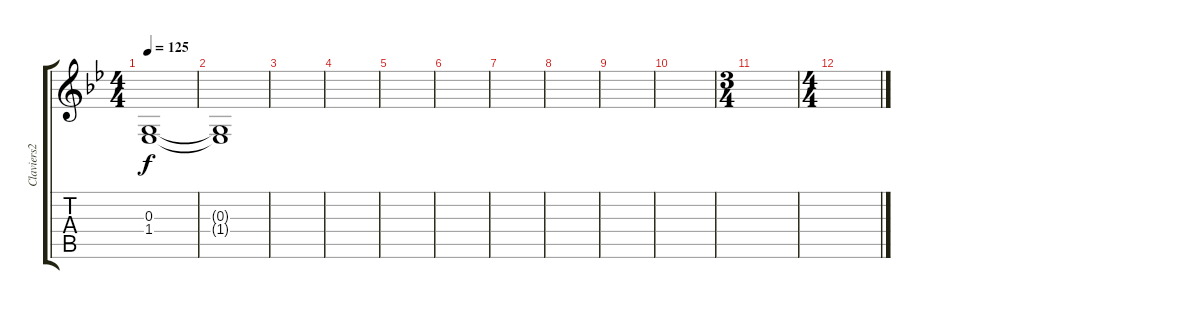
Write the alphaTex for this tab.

\track ("Claviers2" "Claviers2") {instrument drawbarorgan}
\staff {score tabs}
\tuning (E4 B3 G3 D3 A2 E2) {hide}
\ts (4 4)
\tempo 125
\clef g2
\ks bb
(0.3 1.4).1{dy f} |
(0.3{t} 1.4{t}).1 |
|
|
|
|
|
|
|
|
\ts (3 4)
|
\ts (4 4)
